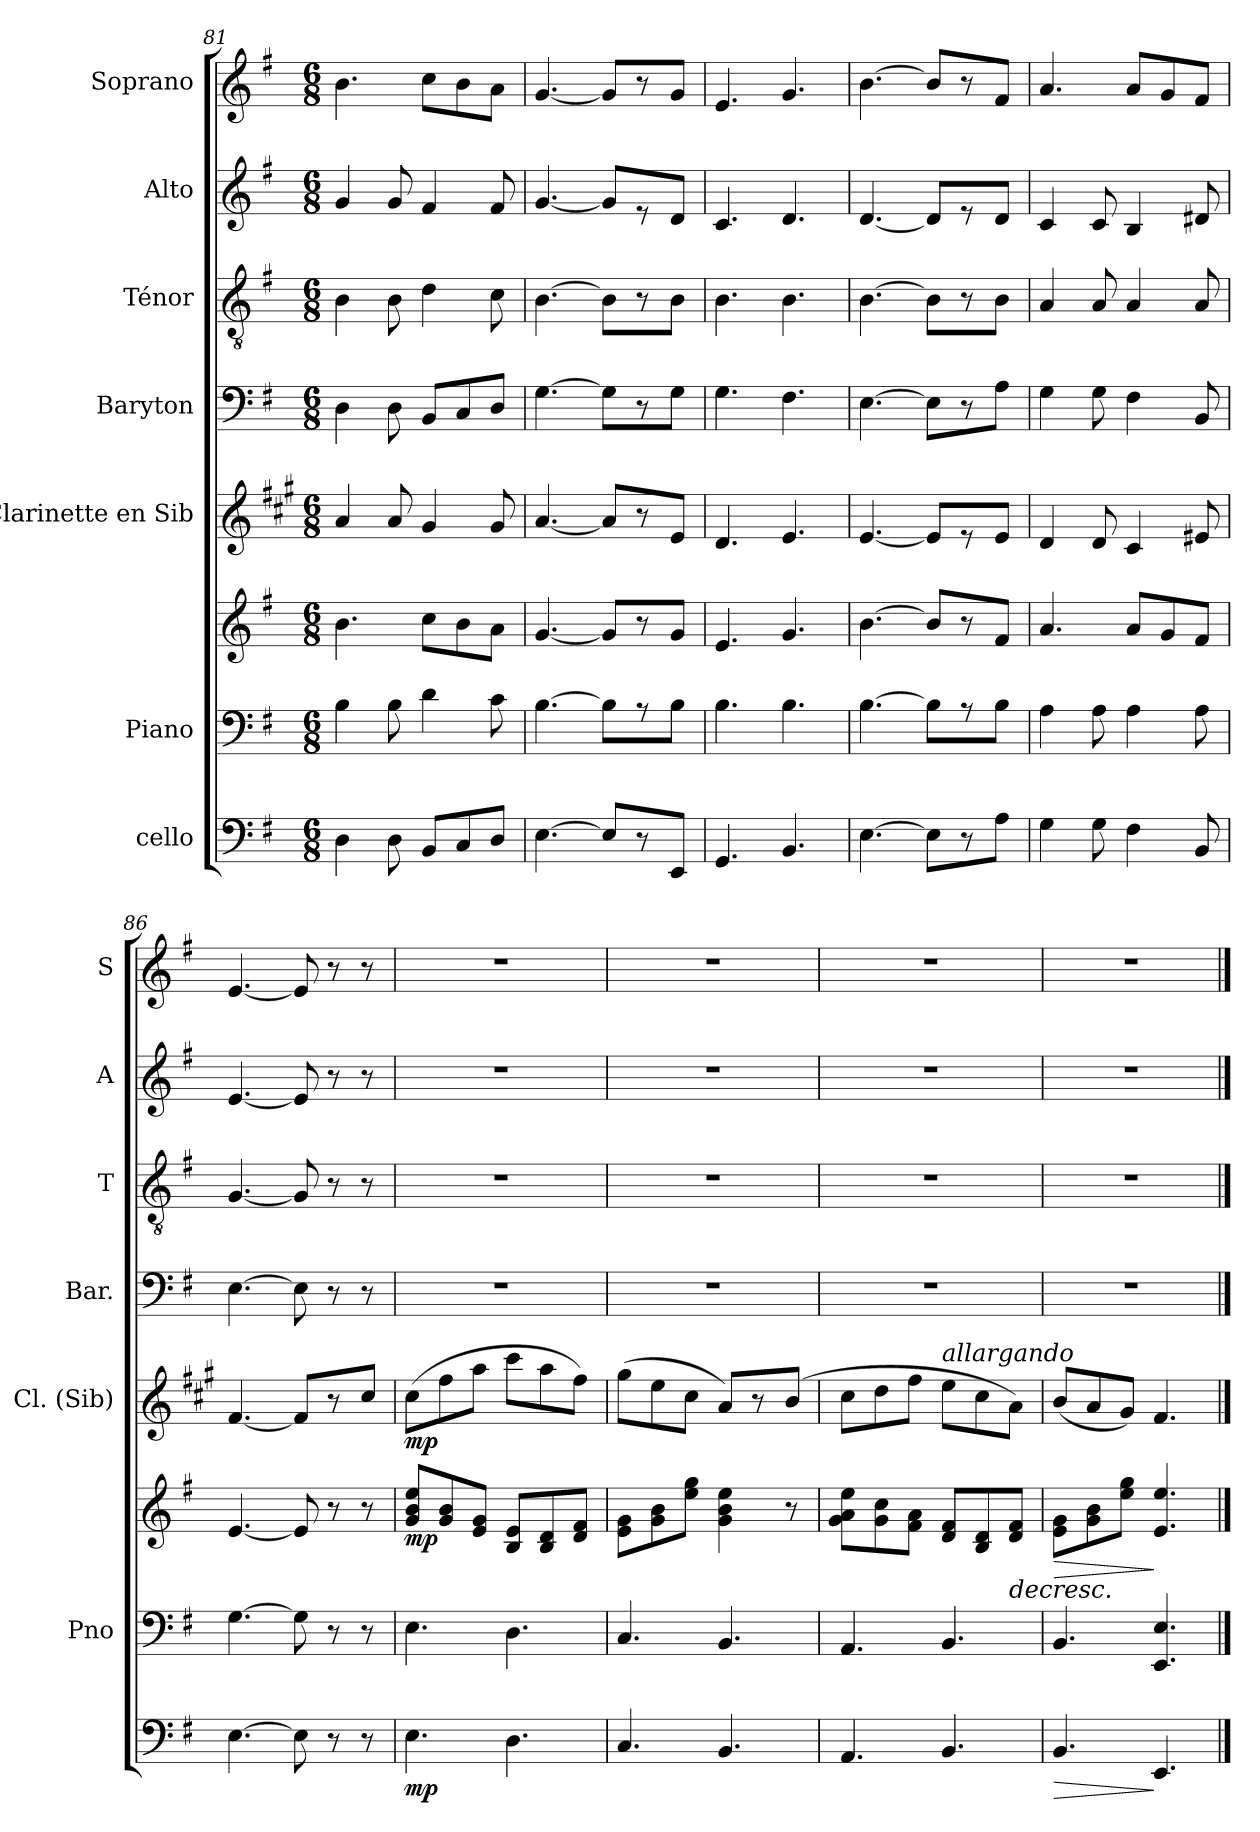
**kern	**dynam	**kern	**kern	**dynam	**kern	**dynam	**kern	**kern	**kern	**kern
*part7	*part7	*part6	*part6	*part6	*part5	*part5	*part4	*part3	*part2	*part1
*staff8	*staff8	*staff7	*staff6	*staff6/7	*staff5	*staff5	*staff4	*staff3	*staff2	*staff1
*I"cello	*	*I"Piano	*	*	*I"Clarinette en Sib	*	*I"Baryton	*I"Ténor	*I"Alto	*I"Soprano
*	*	*I'Pno	*	*	*I'Cl. (Sib)	*	*I'Bar.	*I'T	*I'A	*I'S
*clefF4	*	*clefF4	*clefG2	*	*clefG2	*	*clefF4	*clefGv2	*clefG2	*clefG2
*	*	*	*	*	*ITrd1c2	*	*	*	*	*
*k[f#]	*	*k[f#]	*k[f#]	*	*k[f#]	*	*k[f#]	*k[f#]	*k[f#]	*k[f#]
*G:	*	*G:	*G:	*	*G:	*	*G:	*G:	*G:	*G:
*M6/8	*	*M6/8	*M6/8	*	*M6/8	*	*M6/8	*M6/8	*M6/8	*M6/8
=81	=81	=81	=81	=81	=81	=81	=81	=81	=81	=81
4D\	.	4B\	4.b\	.	4g/	.	4D\	4B\	4g/	4.b\
8D\	.	8B\	.	.	8g/	.	8D\	8B\	8g/	.
8BB/L	.	4d\	8cc\L	.	4f#/	.	8BB/L	4d\	4f#/	8cc\L
8C/	.	.	8b\	.	.	.	8C/	.	.	8b\
8D/J	.	8c\	8a\J	.	8f#/	.	8D/J	8c\	8f#/	8a\J
=82	=82	=82	=82	=82	=82	=82	=82	=82	=82	=82
[4.E\	.	[4.B\	[4.g/	.	[4.g/	.	[4.G\	[4.B\	[4.g/	[4.g/
8E/L]	.	8B\L]	8g/L]	.	8g/L]	.	8G\L]	8B\L]	8g/L]	8g/L]
8r	.	8r	8r	.	8r	.	8r	8r	8r	8r
8EE/J	.	8B\J	8g/J	.	8d/J	.	8G\J	8B\J	8d/J	8g/J
=83	=83	=83	=83	=83	=83	=83	=83	=83	=83	=83
4.GG/	.	4.B\	4.e/	.	4.c/	.	4.G\	4.B\	4.c/	4.e/
4.BB/	.	4.B\	4.g/	.	4.d/	.	4.F#\	4.B\	4.d/	4.g/
=84	=84	=84	=84	=84	=84	=84	=84	=84	=84	=84
[4.E\	.	[4.B\	[4.b\	.	[4.d/	.	[4.E\	[4.B\	[4.d/	[4.b\
8E\L]	.	8B\L]	8b/L]	.	8d/L]	.	8E\L]	8B\L]	8d/L]	8b/L]
8r	.	8r	8r	.	8r	.	8r	8r	8r	8r
8A\J	.	8B\J	8f#/J	.	8d/J	.	8A\J	8B\J	8d/J	8f#/J
=85	=85	=85	=85	=85	=85	=85	=85	=85	=85	=85
4G\	.	4A\	4.a/	.	4c/	.	4G\	4A/	4c/	4.a/
8G\	.	8A\	.	.	8c/	.	8G\	8A/	8c/	.
4F#\	.	4A\	8a/L	.	4B/	.	4F#\	4A/	4B/	8a/L
.	.	.	8g/	.	.	.	.	.	.	8g/
8BB/	.	8A\	8f#/J	.	8d#X/	.	8BB/	8A/	8d#X/	8f#/J
=86	=86	=86	=86	=86	=86	=86	=86	=86	=86	=86
[4.E\	.	[4.G\	[4.e/	.	[4.e/	.	[4.E\	[4.G/	[4.e/	[4.e/
8E\]	.	8G\]	8e/]	.	8e/L]	.	8E\]	8G/]	8e/]	8e/]
8r	.	8r	8r	.	8r	.	8r	8r	8r	8r
8r	.	8r	8r	.	8b/J	.	8r	8r	8r	8r
!!LO:LB:g=z
=87	=87	=87	=87	=87	=87	=87	=87	=87	=87	=87
!	!LO:DY:b	!	!	!LO:DY:b	!	!LO:DY:b	!	!	!	!
4.E\	mp	4.E\	8g/ 8b/ 8ee/L	mp	(>8b\L	mp	2.r	2.r	2.r	2.r
.	.	.	8g/ 8b/	.	8ee\	.	.	.	.	.
.	.	.	8e/ 8g/J	.	8gg\J	.	.	.	.	.
4.D\	.	4.D\	8B/ 8e/L	.	8bb\L	.	.	.	.	.
.	.	.	8B/ 8d/	.	8gg\	.	.	.	.	.
.	.	.	8d/ 8f#/J	.	8ee\J)	.	.	.	.	.
=88	=88	=88	=88	=88	=88	=88	=88	=88	=88	=88
4.C/	.	4.C/	8e\ 8g\L	.	(>8ff#\L	.	2.r	2.r	2.r	2.r
.	.	.	8g\ 8b\	.	8dd\	.	.	.	.	.
.	.	.	8ee\ 8gg\J	.	8b\J	.	.	.	.	.
4.BB/	.	4.BB/	4g\ 4b\ 4ee\	.	8g/L)	.	.	.	.	.
.	.	.	.	.	8r	.	.	.	.	.
.	.	.	8r	.	(>8a/J	.	.	.	.	.
=89	=89	=89	=89	=89	=89	=89	=89	=89	=89	=89
4.AA/	.	4.AA/	8g\ 8a\ 8ee\L	.	8b\L	.	2.r	2.r	2.r	2.r
.	.	.	8g\ 8cc\	.	8cc\	.	.	.	.	.
.	.	.	8f#\ 8a\J	.	8ee\J	.	.	.	.	.
!	!	!	!	!	!LO:TX:a:i:t=allargando	!	!	!	!	!
4.BB/	.	4.BB/	8d/ 8f#/L	.	8dd\L	.	.	.	.	.
.	.	.	8B/ 8d/	.	8b\	.	.	.	.	.
!	!	!	!	!LO:HP:b	!	!	!	!	!	!
.	.	.	8d/ 8f#/J	>	8g\J)	.	.	.	.	.
=90	=90	=90	=90	=90	=90	=90	=90	=90	=90	=90
!	!LO:HP:b	!	!	!LO:HP:b	!	!	!	!	!	!
4.BB/	>	4.BB/	8e\ 8g\L	>	(<8a/L	.	2.r	2.r	2.r	2.r
.	.	.	8g\ 8b\	.	8g/	.	.	.	.	.
.	.	.	8ee\ 8gg\J	.	8f#/J)	.	.	.	.	.
4.EE/	]	4.EE/ 4.E/	4.e/ 4.ee/	] ]	4.e/	.	.	.	.	.
==	==	==	==	==	==	==	==	==	==	==
*-	*-	*-	*-	*-	*-	*-	*-	*-	*-	*-
